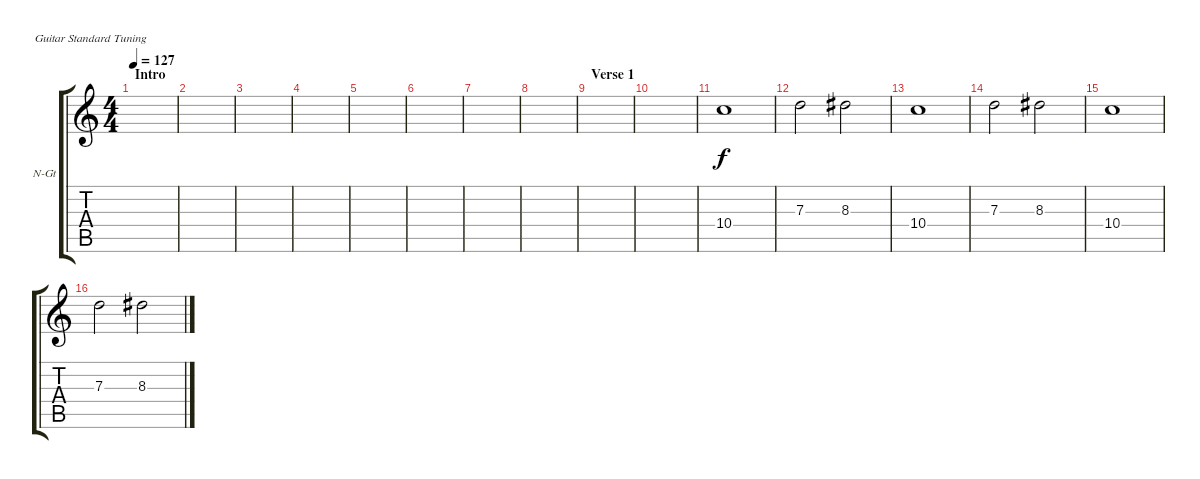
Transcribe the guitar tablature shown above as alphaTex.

\defaultSystemsLayout 4
\bracketExtendMode groupsimilarinstruments
\firstSystemTrackNameOrientation horizontal
\otherSystemsTrackNameOrientation horizontal
\track ("Piano" "N-Gt") {instrument acousticguitarnylon}
\staff {score tabs}
\tuning (E4 B3 G3 D3 A2 E2)
\ts (4 4)
\section ("" "Intro")
\tempo 127
\clef g2
\ks c
|
|
|
|
|
|
|
|
\section ("" "Verse 1")
|
|
10.4.1 |
7.3.2 8.3.2 |
10.4.1 |
7.3.2 8.3.2 |
10.4.1 |
7.3.2 8.3.2
